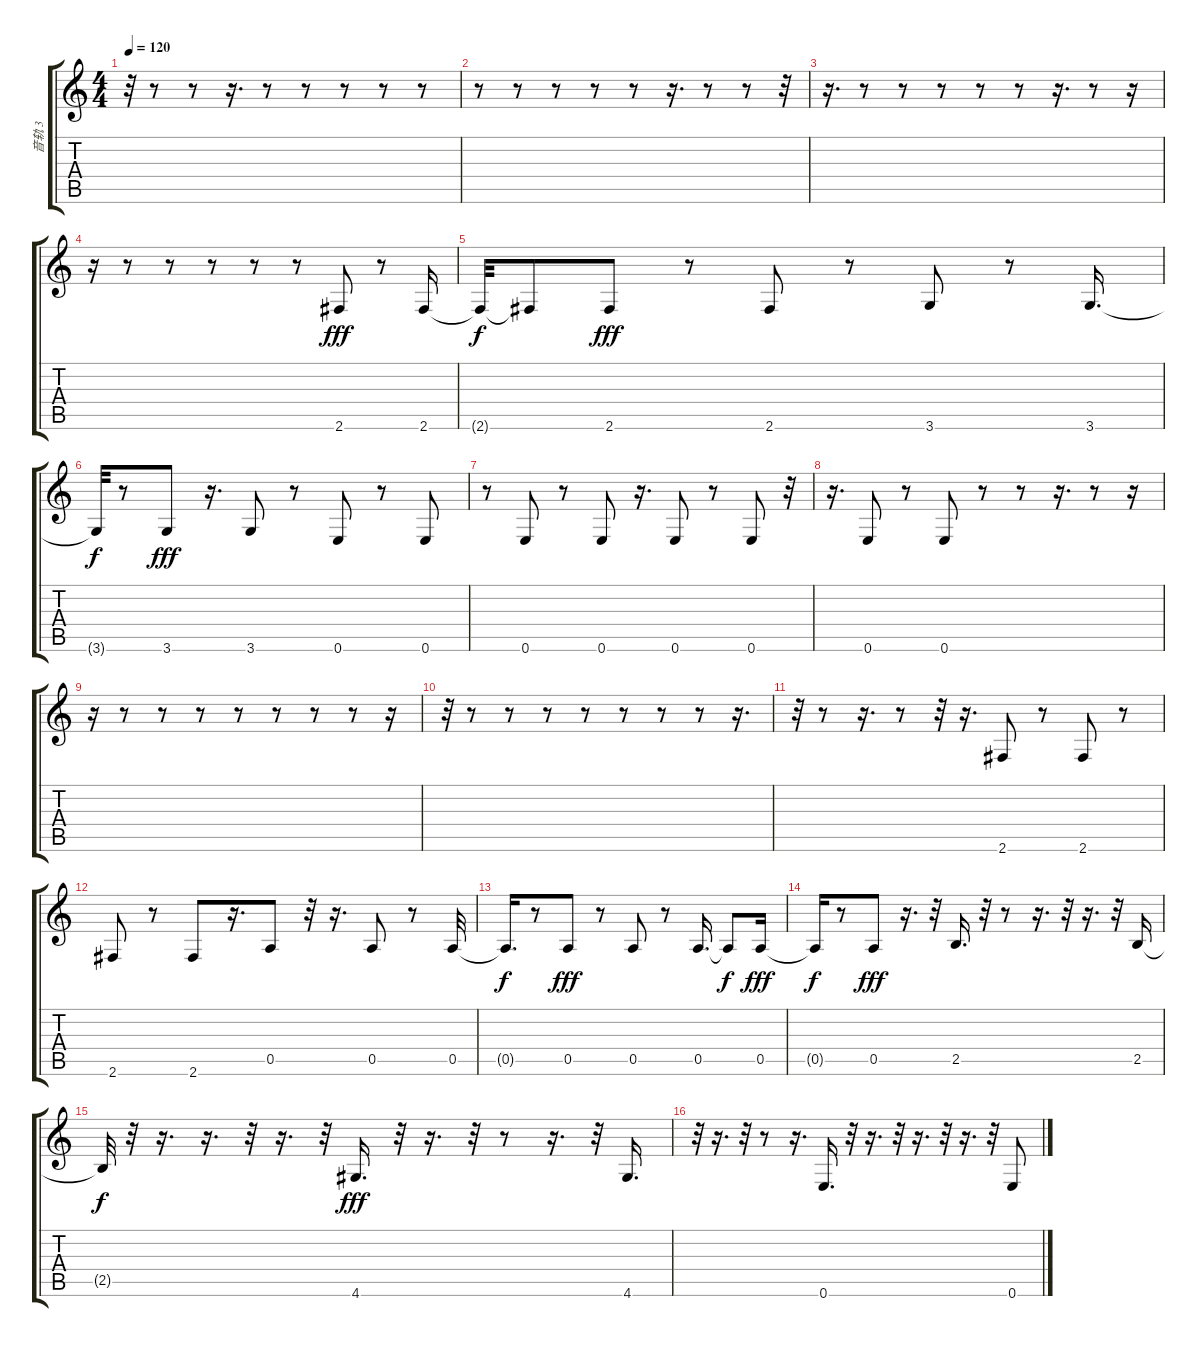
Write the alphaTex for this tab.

\track ("音轨 3" "音轨 3") {instrument synthbass2}
\staff {score tabs}
\tuning (E4 B3 G3 D3 A2 E2) {hide}
\ts (4 4)
\tempo 120
\clef g2
\ks c
r.32{dy fff} r.8 r.8 r.16{d} r.8 r.8 r.8 r.8 r.8 |
r.8 r.8 r.8 r.8 r.8 r.16{d} r.8 r.8 r.32 |
r.16{d} r.8 r.8 r.8 r.8 r.8 r.16{d} r.8 r.16 |
r.16 r.8 r.8 r.8 r.8 r.8 2.6.8 r.8 2.6.16 |
2.6{t}.32{dy f} 2.6{t}.8 2.6.8{dy fff} r.8 2.6.8 r.8 3.6.8 r.8 3.6.16{d} |
3.6{t}.32{dy f} r.8 3.6.8{dy fff} r.16{d} 3.6.8 r.8 0.6.8 r.8 0.6.8 |
r.8 0.6.8 r.8 0.6.8 r.16{d} 0.6.8 r.8 0.6.8 r.32 |
r.16{d} 0.6.8 r.8 0.6.8 r.8 r.8 r.16{d} r.8 r.16 |
r.16 r.8 r.8 r.8 r.8 r.8 r.8 r.8 r.16 |
r.32 r.8 r.8 r.8 r.8 r.8 r.8 r.8 r.16{d} |
r.32 r.8 r.16{d} r.8 r.32 r.16{d} 2.6.8 r.8 2.6.8 r.8 |
2.6.8 r.8 2.6.8 r.16{d} 0.5.8 r.32 r.16{d} 0.5.8 r.8 0.5.32 |
0.5{t}.16{d dy f} r.8 0.5.8{dy fff} r.8 0.5.8 r.8 0.5.16{d} 0.5{t}.8{dy f} 0.5.16{dy fff} |
0.5{t}.16{dy f} r.8 0.5.8{dy fff} r.16{d} r.32 2.5.16{d} r.32 r.8 r.16{d} r.32 r.16{d} r.32 2.5.16 |
2.5{t}.32{dy f} r.32 r.16{d} r.16{d} r.32 r.16{d} r.32 4.6.16{d dy fff} r.32 r.16{d} r.32 r.8 r.16{d} r.32 4.6.16{d} |
r.32 r.16{d} r.32 r.8 r.16{d} 0.6.16{d} r.32 r.16{d} r.32 r.16{d} r.32 r.16{d} r.32 0.6.8
